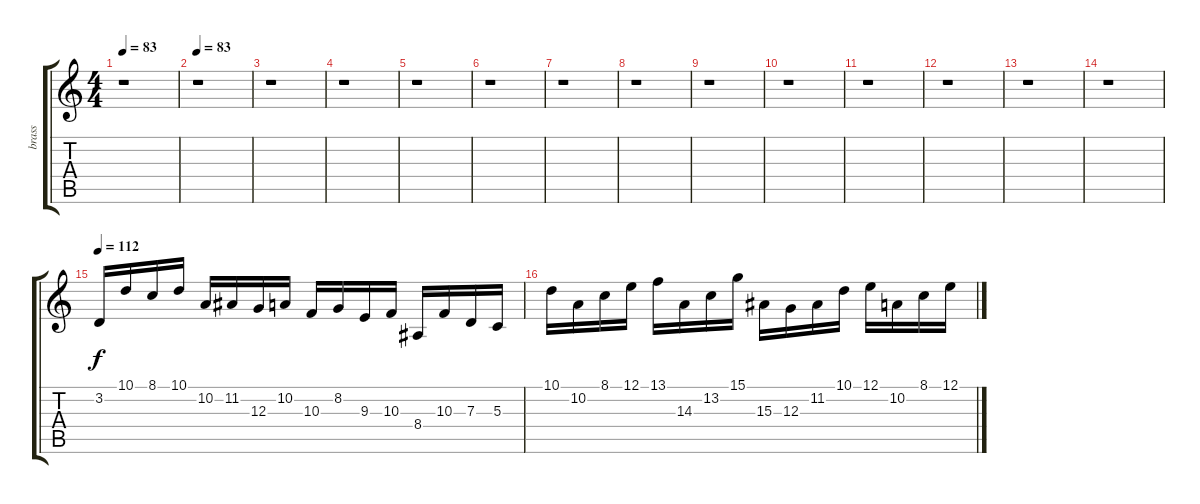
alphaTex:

\track ("brass" "brass") {instrument synthbrass1}
\staff {score tabs}
\tuning (E4 B3 G3 D3 A2 E2) {hide}
\ts (4 4)
\tempo 83
\clef g2
\ks c
r.1{dy f} |
\tempo 83
r.1 |
r.1 |
r.1 |
r.1 |
r.1 |
r.1 |
r.1 |
r.1 |
r.1 |
r.1 |
r.1 |
r.1 |
r.1 |
\tempo 112
3.2.16 10.1.16 8.1.16 10.1.16 10.2.16 11.2.16 12.3.16 10.2.16 10.3.16 8.2.16 9.3.16 10.3.16 8.4.16 10.3.16 7.3.16 5.3.16 |
10.1.16 10.2.16 8.1.16 12.1.16 13.1.16 14.3.16 13.2.16 15.1.16 15.3.16 12.3.16 11.2.16 10.1.16 12.1.16 10.2.16 8.1.16 12.1.16
